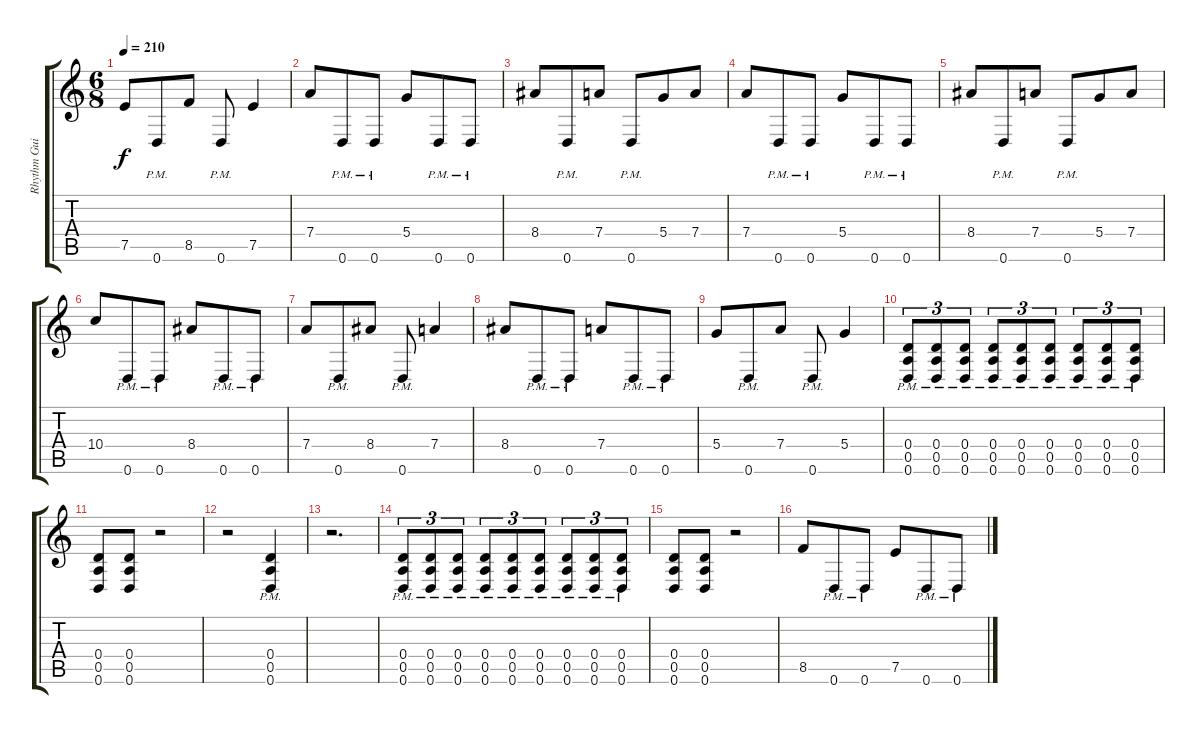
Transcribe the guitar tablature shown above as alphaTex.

\track ("Rhythm Guitar I" "Rhythm Gui") {instrument distortionguitar}
\staff {score tabs}
\tuning (E4 B3 G3 D3 A2 D2) {hide}
\ts (6 8)
\tempo 210
\clef g2
\ks c
7.5.8{dy f} 0.6{pm}.8 8.5.8 0.6{pm}.8 7.5.4 |
7.4.8 0.6{pm}.8 0.6{pm}.8 5.4.8 0.6{pm}.8 0.6{pm}.8 |
8.4.8 0.6{pm}.8 7.4.8 0.6{pm}.8 5.4.8 7.4.8 |
7.4.8 0.6{pm}.8 0.6{pm}.8 5.4.8 0.6{pm}.8 0.6{pm}.8 |
8.4.8 0.6{pm}.8 7.4.8 0.6{pm}.8 5.4.8 7.4.8 |
10.4.8 0.6{pm}.8 0.6{pm}.8 8.4.8 0.6{pm}.8 0.6{pm}.8 |
7.4.8 0.6{pm}.8 8.4.8 0.6{pm}.8 7.4.4 |
8.4.8 0.6{pm}.8 0.6{pm}.8 7.4.8 0.6{pm}.8 0.6{pm}.8 |
5.4.8 0.6{pm}.8 7.4.8 0.6{pm}.8 5.4.4 |
(0.4{pm} 0.5{pm} 0.6{pm}).8{tu (3 2)} (0.4{pm} 0.5{pm} 0.6{pm}).8{tu (3 2)} (0.4{pm} 0.5{pm} 0.6{pm}).8{tu (3 2)} (0.4{pm} 0.5{pm} 0.6{pm}).8{tu (3 2)} (0.4{pm} 0.5{pm} 0.6{pm}).8{tu (3 2)} (0.4{pm} 0.5{pm} 0.6{pm}).8{tu (3 2)} (0.4{pm} 0.5{pm} 0.6{pm}).8{tu (3 2)} (0.4{pm} 0.5{pm} 0.6{pm}).8{tu (3 2)} (0.4{pm} 0.5{pm} 0.6{pm}).8{tu (3 2)} |
(0.4 0.5 0.6).8 (0.4 0.5 0.6).8 r.2 |
r.2 (0.4{pm} 0.5{pm} 0.6{pm}).4 |
r.2{d} |
(0.4{pm} 0.5{pm} 0.6{pm}).8{tu (3 2)} (0.4{pm} 0.5{pm} 0.6{pm}).8{tu (3 2)} (0.4{pm} 0.5{pm} 0.6{pm}).8{tu (3 2)} (0.4{pm} 0.5{pm} 0.6{pm}).8{tu (3 2)} (0.4{pm} 0.5{pm} 0.6{pm}).8{tu (3 2)} (0.4{pm} 0.5{pm} 0.6{pm}).8{tu (3 2)} (0.4{pm} 0.5{pm} 0.6{pm}).8{tu (3 2)} (0.4{pm} 0.5{pm} 0.6{pm}).8{tu (3 2)} (0.4{pm} 0.5{pm} 0.6{pm}).8{tu (3 2)} |
(0.4 0.5 0.6).8 (0.4 0.5 0.6).8 r.2 |
8.5.8 0.6{pm}.8 0.6{pm}.8 7.5.8 0.6{pm}.8 0.6{pm}.8
